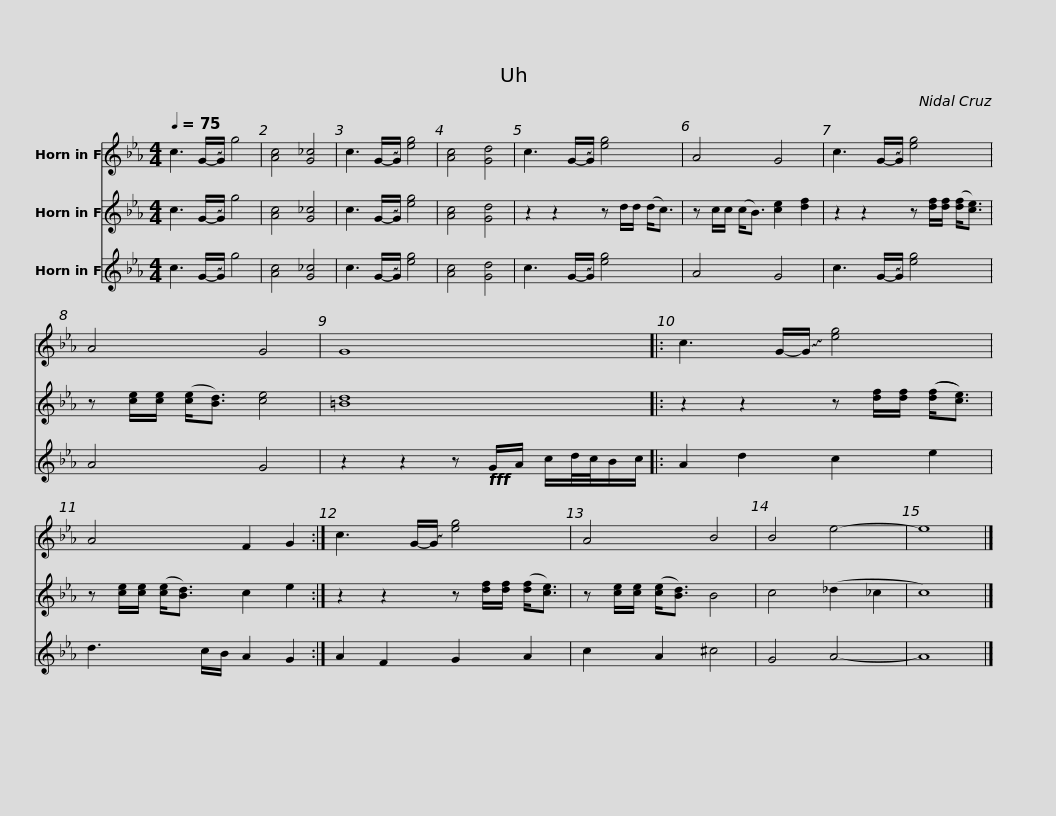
X:1
%%score 1 2 3
L:1/8
Q:1/4=75
M:4/4
I:linebreak $
K:none
V:1 treble transpose=-7
V:2 treble transpose=-7
V:3 treble transpose=-7
V:1
[K:Eb] c3 G/-!~(!G/ !~)!g4 | [Ac]4 [G_c]4 | c3 G/-!~(!G/ !~)![eg]4 | [Ac]4 [Gd]4 | c3 G/-!~(!G/ !~)![eg]4 | %5
 A4 G4 |$ c3 G/-!~(!G/ !~)![eg]4 | A4 G4 | G8 |: c3 G/-!~(!G/ !~)![eg]4 |$ %10
 A4 F2 G2 :| c3 G/-!~(!G/ !~)![eg]4 | A4 B4 | B4 e4- | e8 |] %15
V:2
[K:Eb] c3 G/-!~(!G/ !~)!g4 | [Ac]4 [G_c]4 | c3 G/-!~(!G/ !~)![eg]4 | [Ac]4 [Gd]4 | z2 z2 z d/d/ (d<c) | %5
 z c/c/ (c<B) [ce]2 [df]2 |$ z2 z2 z [df]/[df]/ ([df]<[ce]) | z [ce]/[ce]/ ([ce]<[Bd]) [ce]4 | [=Bd]8 |: z2 z2 z [df]/[df]/ (([df]<[ce])) |$ %10
 z [ce]/[ce]/ ([ce]<[Bd]) c2 e2 :| z2 z2 z [df]/[df]/ ([df]<[ce]) | z [ce]/[ce]/ ([ce]<[Bd]) B4 | c4 (_d2 _c2 | c8) |] %15
V:3
[K:Eb] c3 G/-!~(!G/ !~)!g4 | [Ac]4 [G_c]4 | c3 G/-!~(!G/ !~)![eg]4 | [Ac]4 [Gd]4 | c3 G/-!~(!G/ !~)![eg]4 | %5
 A4 G4 |$ c3 G/-!~(!G/ !~)![eg]4 | A4 G4 | z2 z2 z!fff! G/A/ c/d/4c/4B/c/ |: A2 d2 c2 e2 |$ %10
 d3 c/B/ A2 G2 :| A2 F2 G2 A2 | c2 A2 ^c4 | G4 A4- | A8 |] %15
